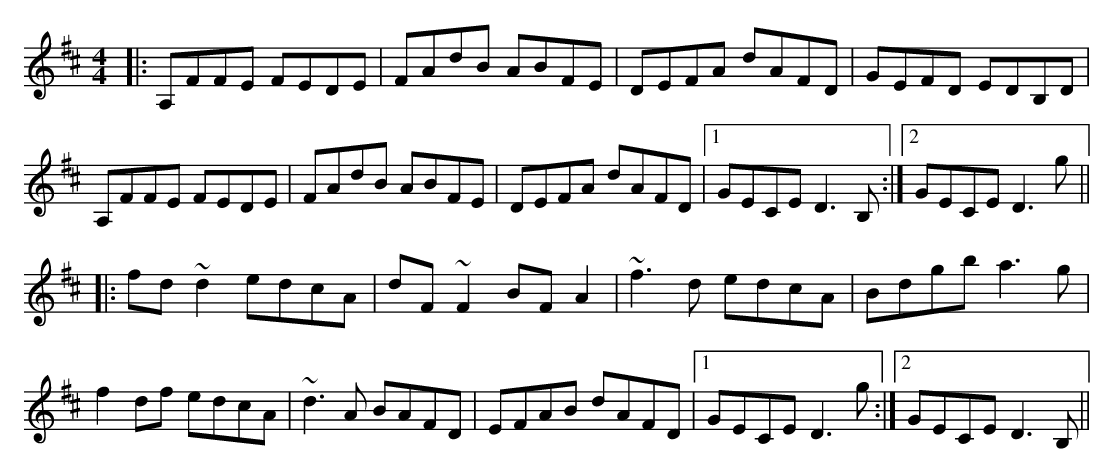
X:1
M:4/4
K:D
|:A,FFE FEDE|FAdB ABFE|DEFA dAFD|GEFD EDB,D|
A,FFE FEDE|FAdB ABFE|DEFA dAFD|1 GECE D3B,:|2 GECE D3g||
|:fd~d2 edcA|dF~F2 BFA2|~f3d edcA|Bdgb a3g|
f2df edcA|~d3A BAFD|EFAB dAFD|1 GECE D3g:|2 GECE D3B,||
